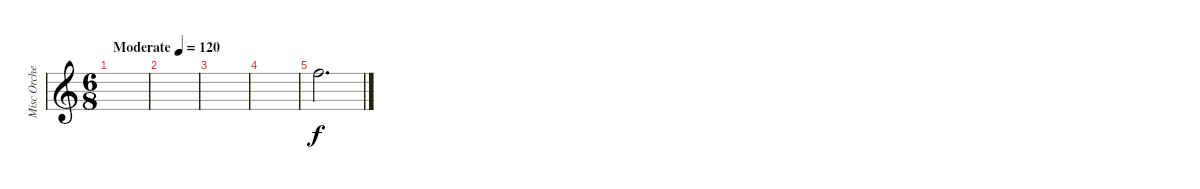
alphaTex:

\track ("Misc Orchestra" "Misc Orche") {instrument orchestralharp}
\staff {score}
\tuning (E4 B3 G3 D3 A2 E2) {hide}
\ts (6 8)
\section ("" "")
\tempo (120 "Moderate")
\clef g2
\ks c
|
|
|
|
13.1.2{d instrument tubularbells}
